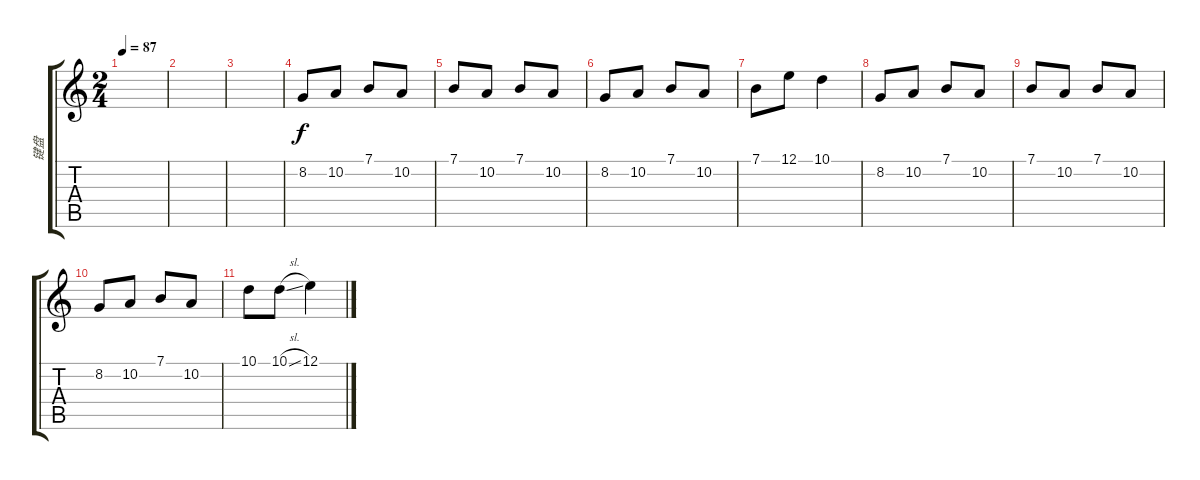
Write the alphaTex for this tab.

\track ("键盘" "键盘") {instrument synthstrings2}
\staff {score tabs}
\tuning (E4 B3 G3 D3 A2 E2) {hide}
\ts (2 4)
\tempo 87
\clef g2
\ks c
|
|
|
8.2.8 10.2.8 7.1.8 10.2.8 |
7.1.8 10.2.8 7.1.8 10.2.8 |
8.2.8 10.2.8 7.1.8 10.2.8 |
7.1.8 12.1.8 10.1.4 |
8.2.8 10.2.8 7.1.8 10.2.8 |
7.1.8 10.2.8 7.1.8 10.2.8 |
8.2.8 10.2.8 7.1.8 10.2.8 |
10.1.8 10.1{sl}.8 12.1.4
